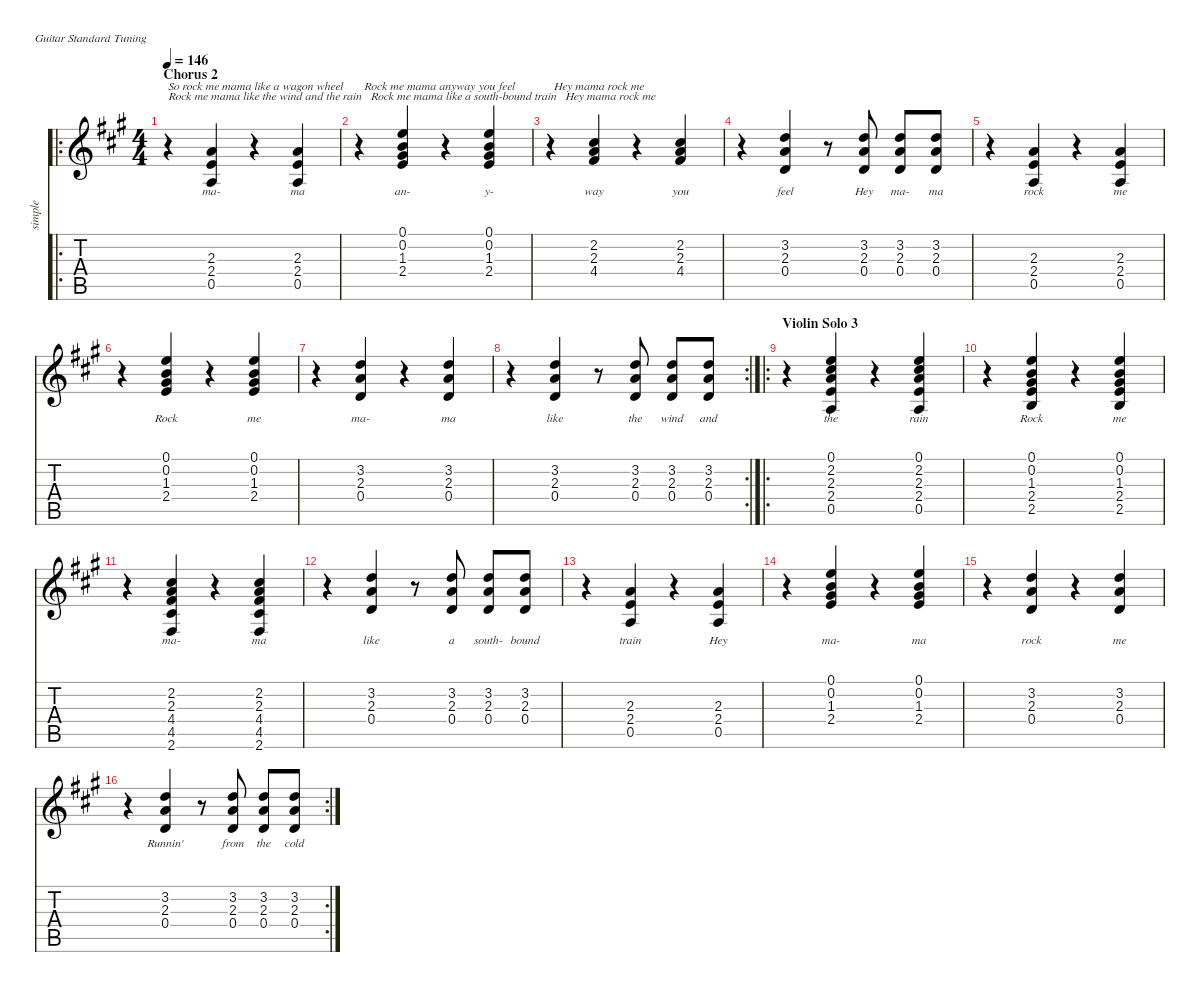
\defaultSystemsLayout 4
\hideDynamics
\bracketExtendMode nobrackets
\otherSystemsTrackNameOrientation horizontal
\track ("Guitar - simple" "simple") {defaultSystemsLayout 8 mute instrument acousticguitarsteel}
\staff {score tabs}
\tuning (E4 B3 G3 D3 A2 E2)
\ro
\ts (4 4)
\section ("" "Chorus 2")
\tempo 146
\clef g2
\ks a
r.4{txt "So rock me mama like a wagon wheel       Rock me mama anyway you feel             Hey mama rock me\nRock me mama like the wind and the rain   Rock me mama like a south-bound train   Hey mama rock me" dy f beam Down} (2.3{acc forcenatural} 2.4{acc forcenatural} 0.5{acc forcenatural}).4{lyrics (0 "ma-") lyrics (1 "") lyrics (2 "") lyrics (3 "") lyrics (4 "") beam Up} r.4{beam Up} (2.3{acc forcenatural} 2.4{acc forcenatural} 0.5{acc forcenatural}).4{lyrics (0 "ma") lyrics (1 "") lyrics (2 "") lyrics (3 "") lyrics (4 "") beam Up} |
r.4{beam Down} (0.1{acc forcenatural} 0.2{acc forcenatural} 1.3{acc #} 2.4{acc forcenatural}).4{lyrics (0 "an-") lyrics (1 "") lyrics (2 "") lyrics (3 "") lyrics (4 "") beam Up} r.4{beam Up} (0.1{acc forcenatural} 0.2{acc forcenatural} 1.3{acc #} 2.4{acc forcenatural}).4{lyrics (0 "y-") lyrics (1 "") lyrics (2 "") lyrics (3 "") lyrics (4 "") beam Up} |
r.4{beam Down} (2.2{acc #} 2.3{acc forcenatural} 4.4{acc #}).4{lyrics (0 "way") lyrics (1 "") lyrics (2 "") lyrics (3 "") lyrics (4 "") beam Up} r.4{beam Up} (2.2{acc #} 2.3{acc forcenatural} 4.4{acc #}).4{lyrics (0 "you") lyrics (1 "") lyrics (2 "") lyrics (3 "") lyrics (4 "") beam Up} |
r.4{beam Down} (3.2{acc forcenatural} 2.3{acc forcenatural} 0.4{acc forcenatural}).4{lyrics (0 "feel") lyrics (1 "") lyrics (2 "") lyrics (3 "") lyrics (4 "") beam Up} r.8{beam Up} (3.2{acc forcenatural} 2.3{acc forcenatural} 0.4{acc forcenatural}).8{lyrics (0 "Hey") lyrics (1 "") lyrics (2 "") lyrics (3 "") lyrics (4 "") beam Up} (3.2{acc forcenatural} 2.3{acc forcenatural} 0.4{acc forcenatural}).8{lyrics (0 "ma-") lyrics (1 "") lyrics (2 "") lyrics (3 "") lyrics (4 "") beam Up} (3.2{acc forcenatural} 2.3{acc forcenatural} 0.4{acc forcenatural}).8{lyrics (0 "ma") lyrics (1 "") lyrics (2 "") lyrics (3 "") lyrics (4 "") beam Up} |
r.4{beam Down} (2.3{acc forcenatural} 2.4{acc forcenatural} 0.5{acc forcenatural}).4{lyrics (0 "rock") lyrics (1 "") lyrics (2 "") lyrics (3 "") lyrics (4 "") beam Up} r.4{beam Up} (2.3{acc forcenatural} 2.4{acc forcenatural} 0.5{acc forcenatural}).4{lyrics (0 "me") lyrics (1 "") lyrics (2 "") lyrics (3 "") lyrics (4 "") beam Up} |
r.4{beam Down} (0.1{acc forcenatural} 0.2{acc forcenatural} 1.3{acc #} 2.4{acc forcenatural}).4{lyrics (0 "Rock") lyrics (1 "") lyrics (2 "") lyrics (3 "") lyrics (4 "") beam Up} r.4{beam Up} (0.1{acc forcenatural} 0.2{acc forcenatural} 1.3{acc #} 2.4{acc forcenatural}).4{lyrics (0 "me") lyrics (1 "") lyrics (2 "") lyrics (3 "") lyrics (4 "") beam Up} |
r.4{beam Down} (3.2{acc forcenatural} 2.3{acc forcenatural} 0.4{acc forcenatural}).4{lyrics (0 "ma-") lyrics (1 "") lyrics (2 "") lyrics (3 "") lyrics (4 "") beam Up} r.4{beam Up} (3.2{acc forcenatural} 2.3{acc forcenatural} 0.4{acc forcenatural}).4{lyrics (0 "ma") lyrics (1 "") lyrics (2 "") lyrics (3 "") lyrics (4 "") beam Up} |
\rc 2
r.4{beam Down} (3.2{acc forcenatural} 2.3{acc forcenatural} 0.4{acc forcenatural}).4{lyrics (0 "like") lyrics (1 "") lyrics (2 "") lyrics (3 "") lyrics (4 "") beam Up} r.8{beam Up} (3.2{acc forcenatural} 2.3{acc forcenatural} 0.4{acc forcenatural}).8{lyrics (0 "the") lyrics (1 "") lyrics (2 "") lyrics (3 "") lyrics (4 "") beam Up} (3.2{acc forcenatural} 2.3{acc forcenatural} 0.4{acc forcenatural}).8{lyrics (0 "wind") lyrics (1 "") lyrics (2 "") lyrics (3 "") lyrics (4 "") beam Up} (3.2{acc forcenatural} 2.3{acc forcenatural} 0.4{acc forcenatural}).8{lyrics (0 "and") lyrics (1 "") lyrics (2 "") lyrics (3 "") lyrics (4 "") beam Up} |
\ro
\section ("" "Violin Solo 3")
r.4{beam Down} (2.3{acc forcenatural} 2.4{acc forcenatural} 0.5{acc forcenatural} 0.1{acc forcenatural} 2.2{acc #}).4{lyrics (0 "the") lyrics (1 "") lyrics (2 "") lyrics (3 "") lyrics (4 "") beam Up} r.4{beam Up} (2.3{acc forcenatural} 2.4{acc forcenatural} 0.5{acc forcenatural} 0.1{acc forcenatural} 2.2{acc #}).4{lyrics (0 "rain") lyrics (1 "") lyrics (2 "") lyrics (3 "") lyrics (4 "") beam Up} |
r.4{beam Down} (0.1{acc forcenatural} 0.2{acc forcenatural} 1.3{acc #} 2.4{acc forcenatural} 2.5{acc forcenatural}).4{lyrics (0 "Rock") lyrics (1 "") lyrics (2 "") lyrics (3 "") lyrics (4 "") beam Up} r.4{beam Up} (0.1{acc forcenatural} 0.2{acc forcenatural} 1.3{acc #} 2.4{acc forcenatural} 2.5{acc forcenatural}).4{lyrics (0 "me") lyrics (1 "") lyrics (2 "") lyrics (3 "") lyrics (4 "") beam Up} |
r.4{beam Down} (2.2{acc #} 2.3{acc forcenatural} 4.4{acc #} 4.5{acc #} 2.6{acc #}).4{lyrics (0 "ma-") lyrics (1 "") lyrics (2 "") lyrics (3 "") lyrics (4 "") beam Up} r.4{beam Up} (2.2{acc #} 2.3{acc forcenatural} 4.4{acc #} 4.5{acc #} 2.6{acc #}).4{lyrics (0 "ma") lyrics (1 "") lyrics (2 "") lyrics (3 "") lyrics (4 "") beam Up} |
r.4{beam Down} (3.2{acc forcenatural} 2.3{acc forcenatural} 0.4{acc forcenatural}).4{lyrics (0 "like") lyrics (1 "") lyrics (2 "") lyrics (3 "") lyrics (4 "") beam Up} r.8{beam Up} (3.2{acc forcenatural} 2.3{acc forcenatural} 0.4{acc forcenatural}).8{lyrics (0 "a") lyrics (1 "") lyrics (2 "") lyrics (3 "") lyrics (4 "") beam Up} (3.2{acc forcenatural} 2.3{acc forcenatural} 0.4{acc forcenatural}).8{lyrics (0 "south-") lyrics (1 "") lyrics (2 "") lyrics (3 "") lyrics (4 "") beam Up} (3.2{acc forcenatural} 2.3{acc forcenatural} 0.4{acc forcenatural}).8{lyrics (0 "bound") lyrics (1 "") lyrics (2 "") lyrics (3 "") lyrics (4 "") beam Up} |
r.4{beam Down} (2.3{acc forcenatural} 2.4{acc forcenatural} 0.5{acc forcenatural}).4{lyrics (0 "train") lyrics (1 "") lyrics (2 "") lyrics (3 "") lyrics (4 "") beam Up} r.4{beam Up} (2.3{acc forcenatural} 2.4{acc forcenatural} 0.5{acc forcenatural}).4{lyrics (0 "Hey") lyrics (1 "") lyrics (2 "") lyrics (3 "") lyrics (4 "") beam Up} |
r.4{beam Down} (0.1{acc forcenatural} 0.2{acc forcenatural} 1.3{acc #} 2.4{acc forcenatural}).4{lyrics (0 "ma-") lyrics (1 "") lyrics (2 "") lyrics (3 "") lyrics (4 "") beam Up} r.4{beam Up} (0.1{acc forcenatural} 0.2{acc forcenatural} 1.3{acc #} 2.4{acc forcenatural}).4{lyrics (0 "ma") lyrics (1 "") lyrics (2 "") lyrics (3 "") lyrics (4 "") beam Up} |
r.4{beam Down} (3.2{acc forcenatural} 2.3{acc forcenatural} 0.4{acc forcenatural}).4{lyrics (0 "rock") lyrics (1 "") lyrics (2 "") lyrics (3 "") lyrics (4 "") beam Up} r.4{beam Up} (3.2{acc forcenatural} 2.3{acc forcenatural} 0.4{acc forcenatural}).4{lyrics (0 "me") lyrics (1 "") lyrics (2 "") lyrics (3 "") lyrics (4 "") beam Up} |
\rc 2
r.4{beam Down} (3.2{acc forcenatural} 2.3{acc forcenatural} 0.4{acc forcenatural}).4{lyrics (0 "Runnin'") lyrics (1 "") lyrics (2 "") lyrics (3 "") lyrics (4 "") beam Up} r.8{beam Up} (3.2{acc forcenatural} 2.3{acc forcenatural} 0.4{acc forcenatural}).8{lyrics (0 "from") lyrics (1 "") lyrics (2 "") lyrics (3 "") lyrics (4 "") beam Up} (3.2{acc forcenatural} 2.3{acc forcenatural} 0.4{acc forcenatural}).8{lyrics (0 "the") lyrics (1 "") lyrics (2 "") lyrics (3 "") lyrics (4 "") beam Up} (3.2{acc forcenatural} 2.3{acc forcenatural} 0.4{acc forcenatural}).8{lyrics (0 "cold") lyrics (1 "") lyrics (2 "") lyrics (3 "") lyrics (4 "") beam Up}
